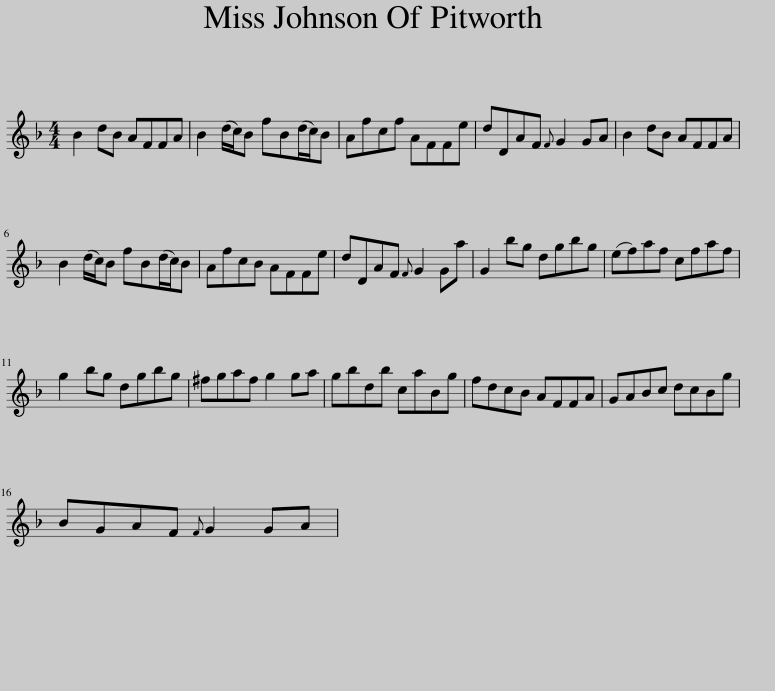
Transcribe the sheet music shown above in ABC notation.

X:1
L:1/8
M:4/4
I:linebreak $
K:F
V:1 treble
V:1
 B2 dB AFFA | B2 (d/c/)B fB(d/c/)B | Afcf AFFe | dDAF{F} G2 GA | B2 dB AFFA |$ %5
 B2 (d/c/)B fB(d/c/)B | AfcB AFFe | dDAF{F} G2 Ga | G2 bg dgbg | (ef)af cfaf |$ %10
 g2 bg dgbg | ^fgaf g2 ga | gbdb caBg | fdcB AFFA | GABc dcBg |$ %15
 BGAF{F} G2 GA | %16
